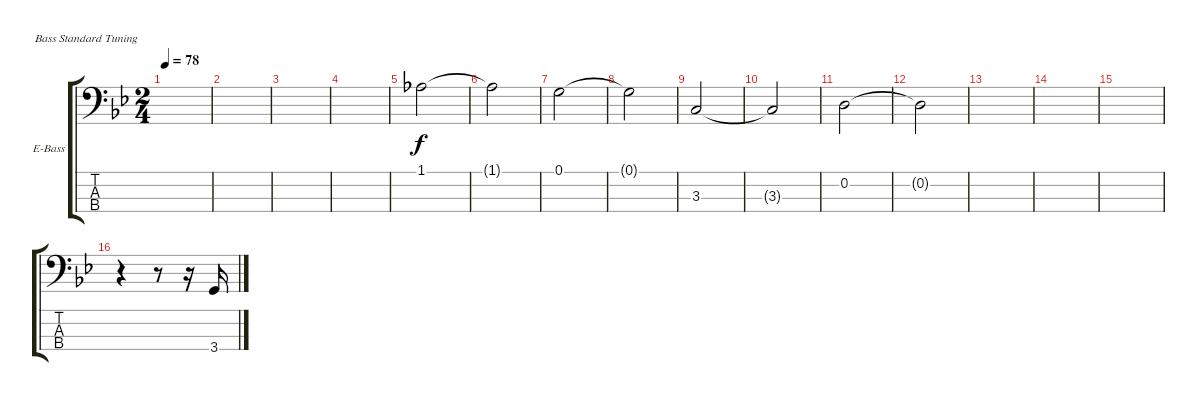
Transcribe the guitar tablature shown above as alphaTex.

\defaultSystemsLayout 4
\bracketExtendMode groupsimilarinstruments
\firstSystemTrackNameOrientation horizontal
\otherSystemsTrackNameOrientation horizontal
\track ("Сёма" "E-Bass") {instrument electricbassfinger}
\staff {score tabs}
\tuning (G2 D2 A1 E1)
\ts (2 4)
\tempo 78
\clef f4
\ks gminor
|
|
|
|
1.1.2 |
1.1{t}.2 |
0.1.2 |
0.1{t}.2 |
3.3.2 |
3.3{t}.2 |
0.2.2 |
0.2{t}.2 |
|
|
|
r.4 r.8 r.16 3.4.16
